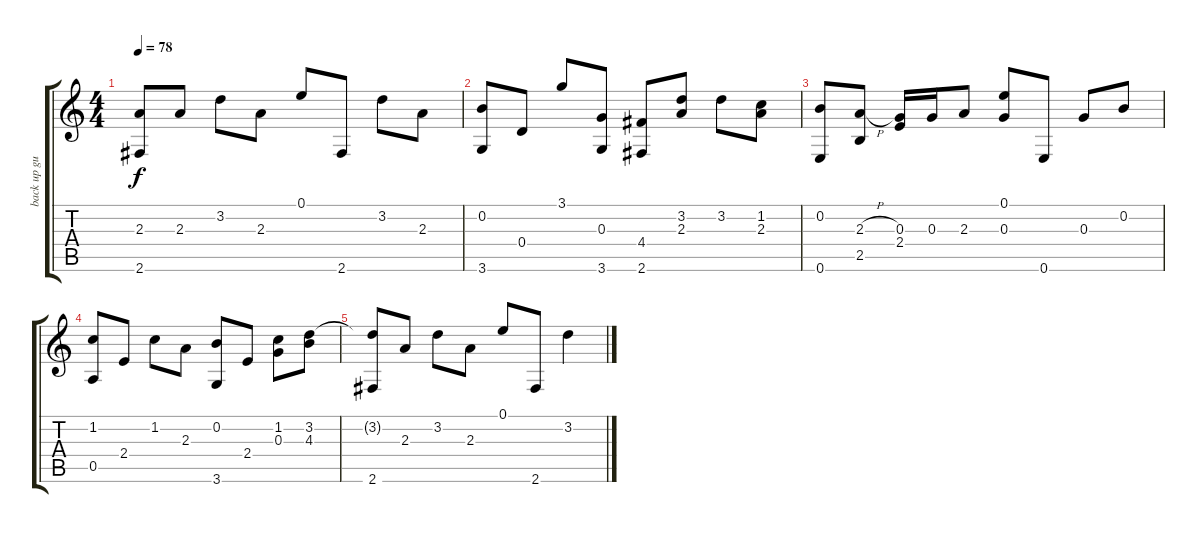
\track ("back up guitar for solo" "back up gu") {instrument acousticguitarnylon}
\staff {score tabs}
\tuning (E4 B3 G3 D3 A2 E2) {hide}
\ts (4 4)
\tempo 78
\clef g2
\ks c
(2.3 2.6).8{dy f} 2.3.8 3.2.8 2.3.8 0.1.8 2.6.8 3.2.8 2.3.8 |
(0.2 3.6).8 0.4.8 3.1.8 (0.3 3.6).8 (4.4 2.6).8 (3.2 2.3).8 3.2.8 (1.2 2.3).8 |
(0.2 0.6).8 (2.3{h} 2.5).8 (0.3 2.4).16 0.3.16 2.3.8 (0.1 0.3).8 0.6.8 0.3.8 0.2.8 |
(1.2 0.5).8 2.4.8 1.2.8 2.3.8 (0.2 3.6).8 2.4.8 (1.2 0.3).8 (3.2 4.3).8 |
(3.2{t} 2.6).8 2.3.8 3.2.8 2.3.8 0.1.8 2.6.8 3.2.4
